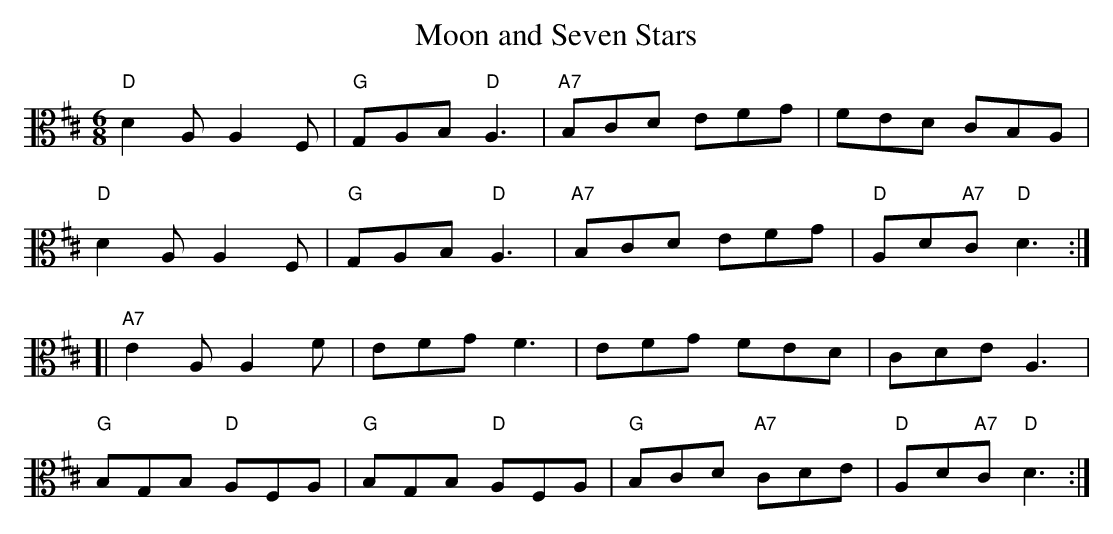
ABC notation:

X:1
T:Moon and Seven Stars
M:6/8
K:D
L:1/8
V:2 clef=alto middle=C
"D"D2 A, A,2 F, | "G"G,A,B, "D"A,3 | "A7"B,CD EFG | FED CB,A, |
"D"D2 A, A,2 F, | "G"G,A,B, "D"A,3 | "A7"B,CD EFG | "D"A,D"A7"C "D"D3 :|]
[| "A7"E2 A, A,2 F | EFG F3 | EFG FED | CDE A,3 |
"G"B,G,B, "D"A,F,A, | "G"B,G,B, "D"A,F,A, | "G"B,CD "A7"CDE | "D"A,D"A7"C "D"D3 :|]
